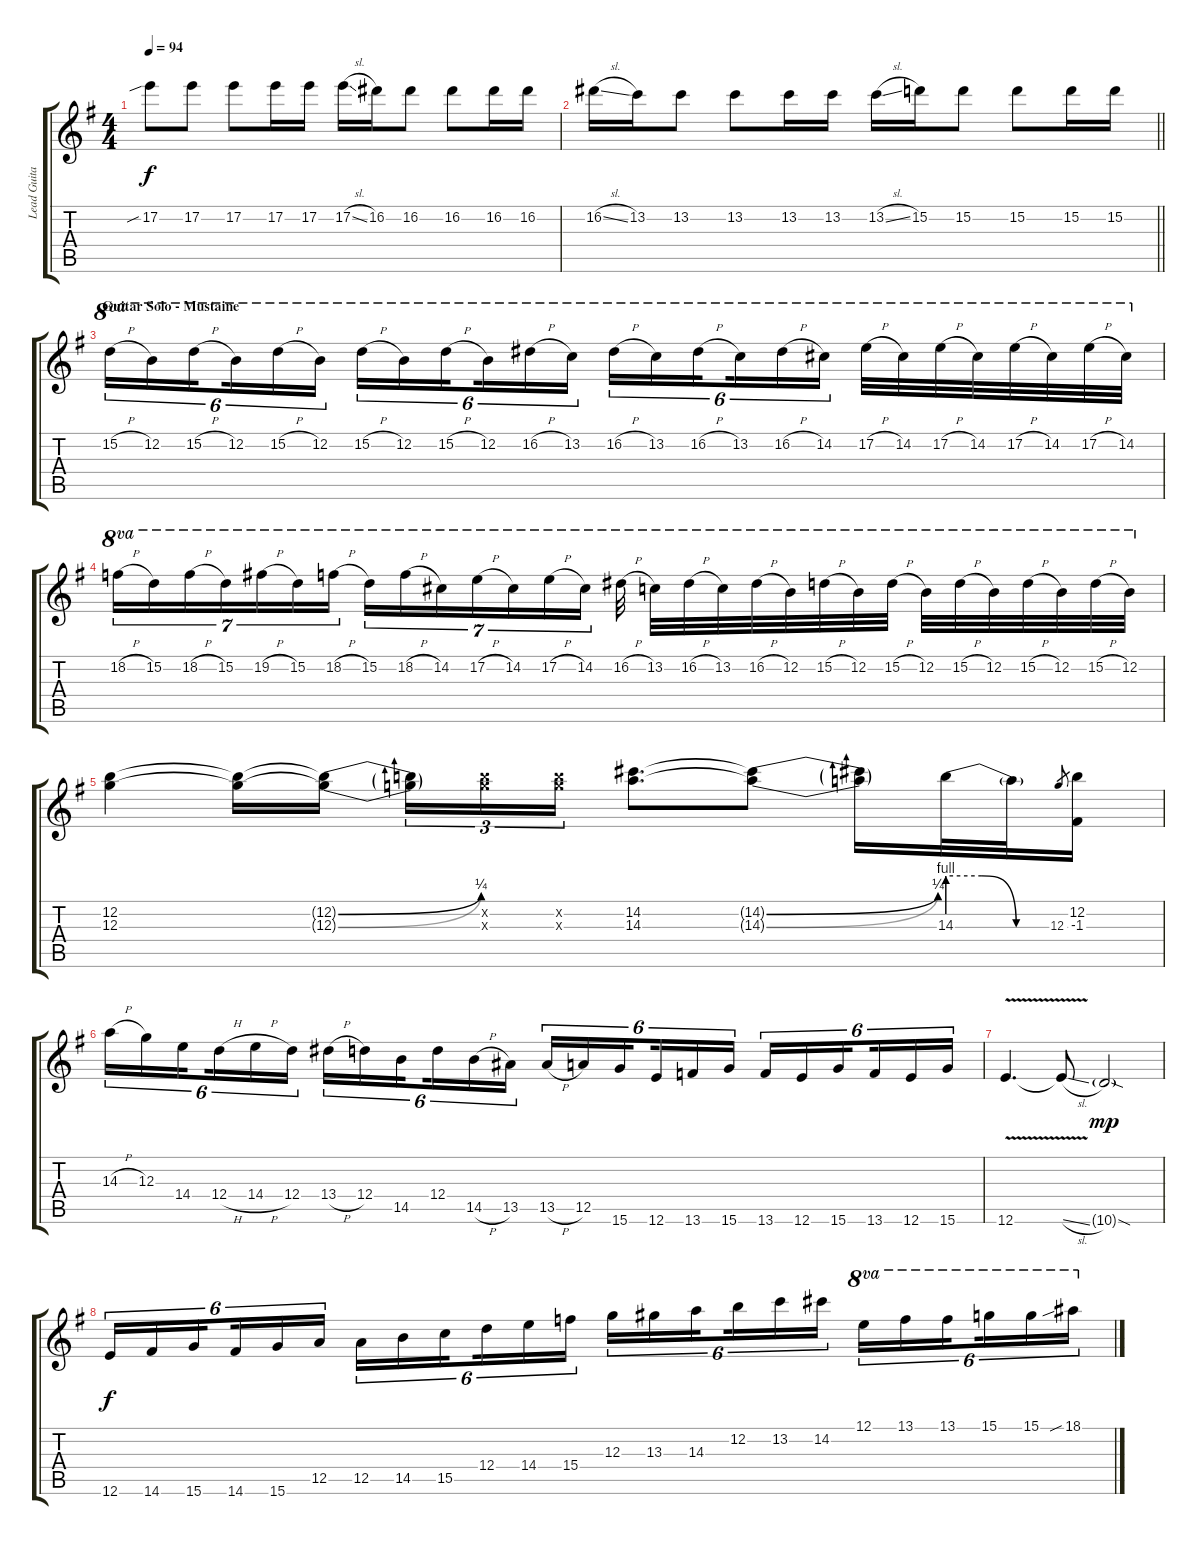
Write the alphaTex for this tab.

\track ("Lead Guitar(D.Mustaine)" "Lead Guita") {instrument distortionguitar}
\staff {score tabs}
\tuning (E4 B3 G3 D3 A2 E2) {hide}
\ts (4 4)
\tempo 94
\clef g2
\ks g
17.2{sib}.8{dy f} 17.2.8 17.2.8 17.2.16 17.2.16 17.2{sl}.16 16.2.16 16.2.8 16.2.8 16.2.16 16.2.16 |
\barLineRight lightlight
16.2{sl}.16 13.2.16 13.2.8 13.2.8 13.2.16 13.2.16 13.2{sl}.16 15.2.16 15.2.8 15.2.8 15.2.16 15.2.16 |
\section ("" "Guitar Solo - Mustaine")
15.2{h}.16{tu (6 4) ot 8va} 12.2.16{tu (6 4) ot 8va} 15.2{h}.16{tu (6 4) ot 8va beam splitsecondary} 12.2.16{tu (6 4) ot 8va} 15.2{h}.16{tu (6 4) ot 8va} 12.2.16{tu (6 4) ot 8va} 15.2{h}.16{tu (6 4) ot 8va} 12.2.16{tu (6 4) ot 8va} 15.2{h}.16{tu (6 4) ot 8va beam splitsecondary} 12.2.16{tu (6 4) ot 8va} 16.2{h}.16{tu (6 4) ot 8va} 13.2.16{tu (6 4) ot 8va} 16.2{h}.16{tu (6 4) ot 8va} 13.2.16{tu (6 4) ot 8va} 16.2{h}.16{tu (6 4) ot 8va beam splitsecondary} 13.2.16{tu (6 4) ot 8va} 16.2{h}.16{tu (6 4) ot 8va} 14.2.16{tu (6 4) ot 8va} 17.2{h}.32{ot 8va} 14.2.32{ot 8va} 17.2{h}.32{ot 8va} 14.2.32{ot 8va} 17.2{h}.32{ot 8va} 14.2.32{ot 8va} 17.2{h}.32{ot 8va} 14.2.32{ot 8va} |
18.2{h}.16{tu (7 4) ot 8va} 15.2.16{tu (7 4) ot 8va} 18.2{h}.16{tu (7 4) ot 8va} 15.2.16{tu (7 4) ot 8va} 19.2{h}.16{tu (7 4) ot 8va} 15.2.16{tu (7 4) ot 8va} 18.2{h}.16{tu (7 4) ot 8va} 15.2.16{tu (7 4) ot 8va} 18.2{h}.16{tu (7 4) ot 8va} 14.2.16{tu (7 4) ot 8va} 17.2{h}.16{tu (7 4) ot 8va} 14.2.16{tu (7 4) ot 8va} 17.2{h}.16{tu (7 4) ot 8va} 14.2.16{tu (7 4) ot 8va} 16.2{h}.32{ot 8va} 13.2.32{ot 8va} 16.2{h}.32{ot 8va} 13.2.32{ot 8va} 16.2{h}.32{ot 8va} 12.2.32{ot 8va} 15.2{h}.32{ot 8va} 12.2.32{ot 8va} 15.2{h}.32{ot 8va} 12.2.32{ot 8va} 15.2{h}.32{ot 8va} 12.2.32{ot 8va} 15.2{h}.32{ot 8va} 12.2.32{ot 8va} 15.2{h}.32{ot 8va} 12.2.32{ot 8va} |
(12.2 12.3).4 (12.2{t} 12.3{t}).16 (12.2{be (bend 0 0 60 1) t} 12.3{be (bend 0 0 60 1) t}).16{beam splitsecondary} (12.2{t} 12.3{t}).16{tu (3 2)} (12.2{x} 12.3{x}).16{tu (3 2)} (12.2{x} 12.3{x}).16{tu (3 2)} (14.2 14.3).8{d} (14.2{be (bend 0 0 60 1) t} 14.3{be (bend 0 0 60 1) t}).8 (14.2{t} 14.3{t}).16 14.3{be (custom 0 4 20 4 40 0 60 0)}.32 14.3{t}.32 12.3.8{gr} (12.2 -1.3).16 |
14.3{h}.16{tu (6 4)} 12.3.16{tu (6 4)} 14.4.16{tu (6 4) beam splitsecondary} 12.4{h}.16{tu (6 4)} 14.4{h}.16{tu (6 4)} 12.4.16{tu (6 4)} 13.4{h}.16{tu (6 4)} 12.4.16{tu (6 4)} 14.5.16{tu (6 4) beam splitsecondary} 12.4.16{tu (6 4)} 14.5{h}.16{tu (6 4)} 13.5.16{tu (6 4)} 13.5{h}.16{tu (6 4)} 12.5.16{tu (6 4)} 15.6.16{tu (6 4) beam splitsecondary} 12.6.16{tu (6 4)} 13.6.16{tu (6 4)} 15.6.16{tu (6 4)} 13.6.16{tu (6 4)} 12.6.16{tu (6 4)} 15.6.16{tu (6 4) beam splitsecondary} 13.6.16{tu (6 4)} 12.6.16{tu (6 4)} 15.6.16{tu (6 4)} |
12.6{v}.4{d} 12.6{sl t}.8 10.6{sod g}.2{dy mp} |
12.6.16{tu (6 4) dy f} 14.6.16{tu (6 4)} 15.6.16{tu (6 4) beam splitsecondary} 14.6.16{tu (6 4)} 15.6.16{tu (6 4)} 12.5.16{tu (6 4)} 12.5.16{tu (6 4)} 14.5.16{tu (6 4)} 15.5.16{tu (6 4) beam splitsecondary} 12.4.16{tu (6 4)} 14.4.16{tu (6 4)} 15.4.16{tu (6 4)} 12.3.16{tu (6 4)} 13.3.16{tu (6 4)} 14.3.16{tu (6 4) beam splitsecondary} 12.2.16{tu (6 4)} 13.2.16{tu (6 4)} 14.2.16{tu (6 4)} 12.1.16{tu (6 4) ot 8va} 13.1.16{tu (6 4) ot 8va} 13.1.16{tu (6 4) ot 8va beam splitsecondary} 15.1.16{tu (6 4) ot 8va} 15.1.16{tu (6 4) ot 8va} 18.1{sib}.16{tu (6 4) ot 8va}
